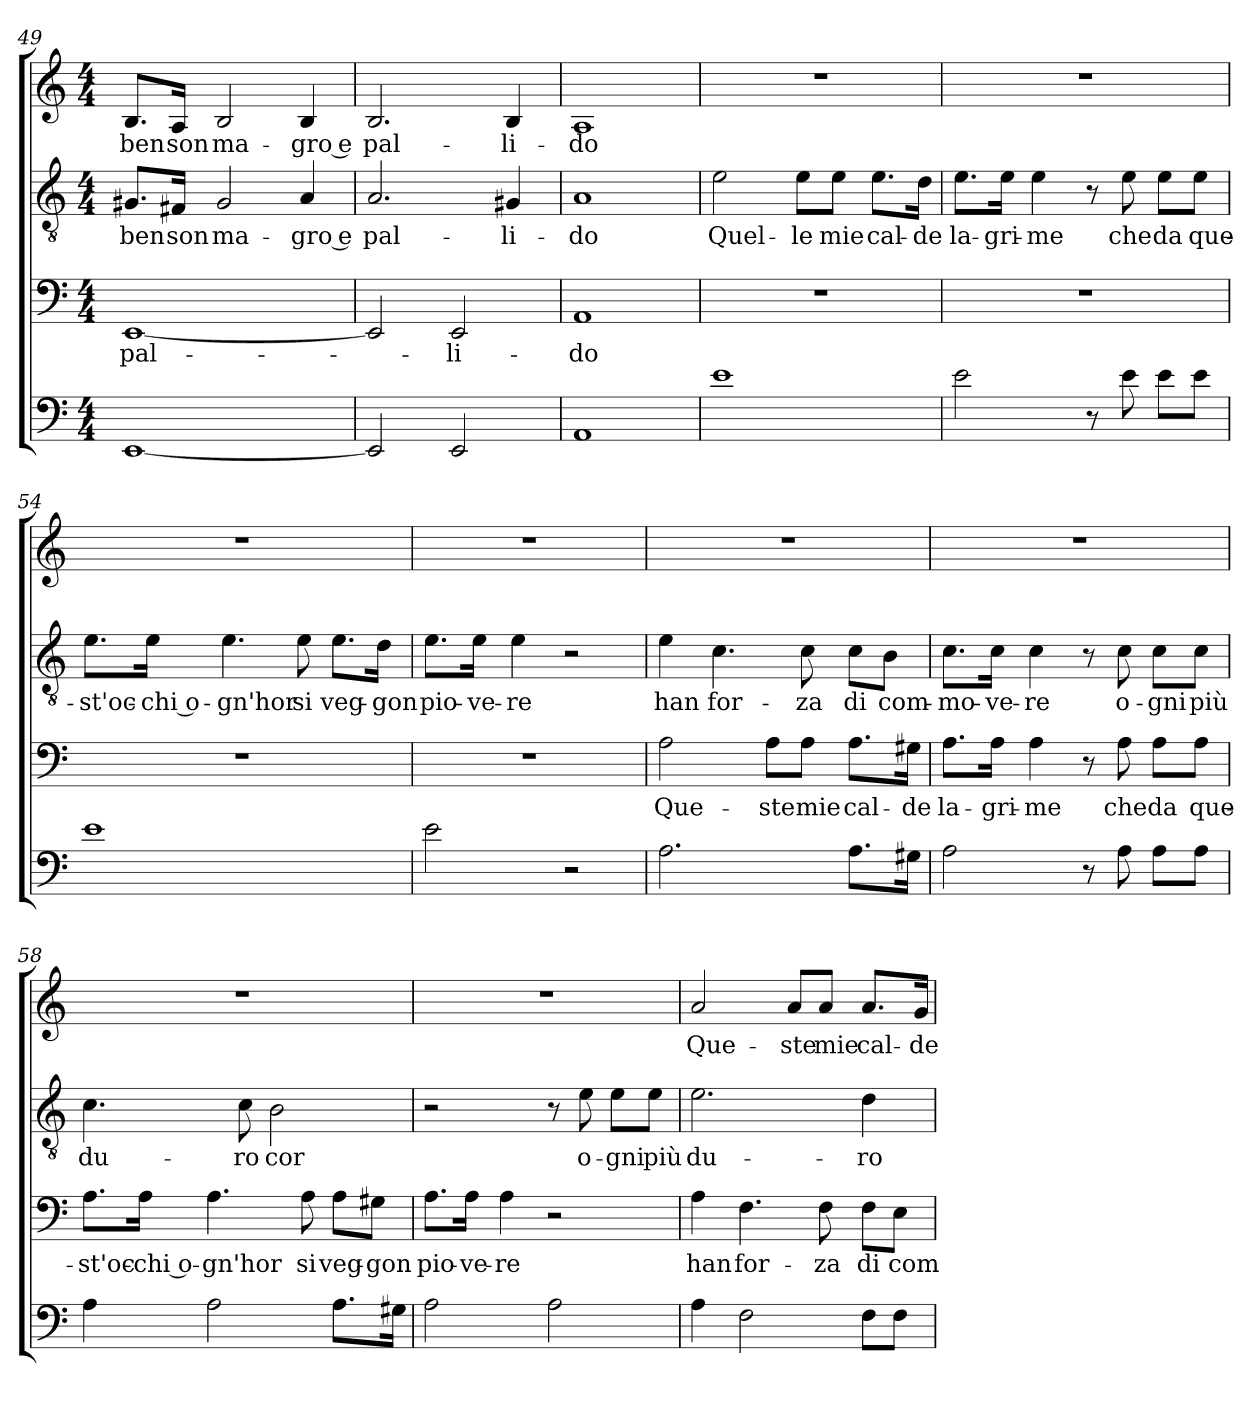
**kern	**kern	**text	**kern	**text	**kern	**text
*part4	*part3	*part3	*part2	*part2	*part1	*part1
*staff4	*staff3	*staff3	*staff2	*staff2	*staff1	*staff1
*clefF4	*clefF4	*	*clefGv2	*	*clefG2	*
*k[]	*k[]	*	*k[]	*	*k[]	*
*M4/4	*M4/4	*	*M4/4	*	*M4/4	*
=49	=49	=49	=49	=49	=49	=49
!	!	!LO:LY:b	!	!LO:LY:b	!	!LO:LY:b
[1EE	[1EE	pal-	8.G#X/L	ben	8.B/L	ben
!	!	!	!	!LO:LY:b	!	!LO:LY:b
.	.	.	16F#X/Jk	son	16A/Jk	son
!	!	!	!	!LO:LY:b	!	!LO:LY:b
.	.	.	2G#/	ma-	2B/	ma-
!	!	!	!	!LO:LY:b	!	!LO:LY:b
.	.	.	4A/	gro e	4B/	gro e
=50	=50	=50	=50	=50	=50	=50
!	!	!	!	!LO:LY:b	!	!LO:LY:b
2EE/]	2EE/]	.	2.A/	pal-	2.B/	pal-
!	!	!LO:LY:b	!	!	!	!
2EE/	2EE/	-li-	.	.	.	.
!	!	!	!	!LO:LY:b	!	!LO:LY:b
.	.	.	4G#X/	-li-	4B/	-li-
=51	=51	=51	=51	=51	=51	=51
!	!	!LO:LY:b	!	!LO:LY:b	!	!LO:LY:b
1AA	1AA	-do	1A	-do	1A	-do
=52	=52	=52	=52	=52	=52	=52
!	!	!	!	!LO:LY:b	!	!
1e	1r	.	2e\	Quel-	1r	.
!	!	!	!	!LO:LY:b	!	!
.	.	.	8e\L	-le	.	.
!	!	!	!	!LO:LY:b	!	!
.	.	.	8e\J	mie	.	.
!	!	!	!	!LO:LY:b	!	!
.	.	.	8.e\L	cal-	.	.
!	!	!	!	!LO:LY:b	!	!
.	.	.	16d\Jk	-de	.	.
!!LO:PB:g=z
=53	=53	=53	=53	=53	=53	=53
!	!	!	!	!LO:LY:b	!	!
2e\	1r	.	8.e\L	la-	1r	.
!	!	!	!	!LO:LY:b	!	!
.	.	.	16e\Jk	-gri-	.	.
!	!	!	!	!LO:LY:b	!	!
.	.	.	4e\	-me	.	.
8r	.	.	8r	.	.	.
!	!	!	!	!LO:LY:b	!	!
8e\	.	.	8e\	che	.	.
!	!	!	!	!LO:LY:b	!	!
8e\L	.	.	8e\L	da	.	.
!	!	!	!	!LO:LY:b	!	!
8e\J	.	.	8e\J	que-	.	.
=54	=54	=54	=54	=54	=54	=54
!	!	!	!	!LO:LY:b	!	!
1e	1r	.	8.e\L	-st'oc-	1r	.
!	!	!	!	!LO:LY:b	!	!
.	.	.	16e\Jk	chi o-	.	.
!	!	!	!	!LO:LY:b	!	!
.	.	.	4.e\	-gn'hor	.	.
!	!	!	!	!LO:LY:b	!	!
.	.	.	8e\	si	.	.
!	!	!	!	!LO:LY:b	!	!
.	.	.	8.e\L	veg-	.	.
!	!	!	!	!LO:LY:b	!	!
.	.	.	16d\Jk	-gon	.	.
=55	=55	=55	=55	=55	=55	=55
!	!	!	!	!LO:LY:b	!	!
2e\	1r	.	8.e\L	pio-	1r	.
!	!	!	!	!LO:LY:b	!	!
.	.	.	16e\Jk	-ve-	.	.
!	!	!	!	!LO:LY:b	!	!
.	.	.	4e\	-re	.	.
2r	.	.	2r	.	.	.
=56	=56	=56	=56	=56	=56	=56
!	!	!LO:LY:b	!	!LO:LY:b	!	!
2.A\	2A\	Que-	4e\	han	1r	.
!	!	!	!	!LO:LY:b	!	!
.	.	.	4.c\	for-	.	.
!	!	!LO:LY:b	!	!	!	!
.	8A\L	-ste	.	.	.	.
!	!	!LO:LY:b	!	!LO:LY:b	!	!
.	8A\J	mie	8c\	-za	.	.
!	!	!LO:LY:b	!	!LO:LY:b	!	!
8.A\L	8.A\L	cal-	8c\L	di	.	.
!	!	!	!	!LO:LY:b	!	!
.	.	.	8B\J	com-	.	.
!	!	!LO:LY:b	!	!	!	!
16G#X\Jk	16G#X\Jk	-de	.	.	.	.
!!LO:LB:g=z
=57	=57	=57	=57	=57	=57	=57
!	!	!LO:LY:b	!	!LO:LY:b	!	!
2A\	8.A\L	la-	8.c\L	-mo-	1r	.
!	!	!LO:LY:b	!	!LO:LY:b	!	!
.	16A\Jk	-gri-	16c\Jk	-ve-	.	.
!	!	!LO:LY:b	!	!LO:LY:b	!	!
.	4A\	-me	4c\	-re	.	.
8r	8r	.	8r	.	.	.
!	!	!LO:LY:b	!	!LO:LY:b	!	!
8A\	8A\	che	8c\	o-	.	.
!	!	!LO:LY:b	!	!LO:LY:b	!	!
8A\L	8A\L	da	8c\L	-gni	.	.
!	!	!LO:LY:b	!	!LO:LY:b	!	!
8A\J	8A\J	que-	8c\J	più	.	.
=58	=58	=58	=58	=58	=58	=58
!	!	!LO:LY:b	!	!LO:LY:b	!	!
4A\	8.A\L	-st'oc-	4.c\	du-	1r	.
!	!	!LO:LY:b	!	!	!	!
.	16A\Jk	chi o-	.	.	.	.
!	!	!LO:LY:b	!	!	!	!
2A\	4.A\	-gn'hor	.	.	.	.
!	!	!	!	!LO:LY:b	!	!
.	.	.	8c\	-ro	.	.
!	!	!	!	!LO:LY:b	!	!
.	.	.	2B\	cor	.	.
!	!	!LO:LY:b	!	!	!	!
.	8A\	si	.	.	.	.
!	!	!LO:LY:b	!	!	!	!
8.A\L	8A\L	veg-	.	.	.	.
!	!	!LO:LY:b	!	!	!	!
.	8G#X\J	-gon	.	.	.	.
16G#X\Jk	.	.	.	.	.	.
=59	=59	=59	=59	=59	=59	=59
!	!	!LO:LY:b	!	!	!	!
2A\	8.A\L	pio-	2r	.	1r	.
!	!	!LO:LY:b	!	!	!	!
.	16A\Jk	-ve-	.	.	.	.
!	!	!LO:LY:b	!	!	!	!
.	4A\	-re	.	.	.	.
2A\	2r	.	8r	.	.	.
!	!	!	!	!LO:LY:b	!	!
.	.	.	8e\	o-	.	.
!	!	!	!	!LO:LY:b	!	!
.	.	.	8e\L	-gni	.	.
!	!	!	!	!LO:LY:b	!	!
.	.	.	8e\J	più	.	.
=60	=60	=60	=60	=60	=60	=60
!	!	!LO:LY:b	!	!LO:LY:b	!	!LO:LY:b
4A\	4A\	han	2.e\	du-	2a/	Que-
!	!	!LO:LY:b	!	!	!	!
2F\	4.F\	for-	.	.	.	.
!	!	!	!	!	!	!LO:LY:b
.	.	.	.	.	8a/L	-ste
!	!	!LO:LY:b	!	!	!	!LO:LY:b
.	8F\	-za	.	.	8a/J	mie
!	!	!LO:LY:b	!	!LO:LY:b	!	!LO:LY:b
8F\L	8F\L	di	4d\	-ro	8.a/L	cal-
!	!	!LO:LY:b	!	!	!	!
8F\J	8E\J	com-	.	.	.	.
!	!	!	!	!	!	!LO:LY:b
.	.	.	.	.	16g/Jk	-de
=	=	=	=	=	=	=
*-	*-	*-	*-	*-	*-	*-
